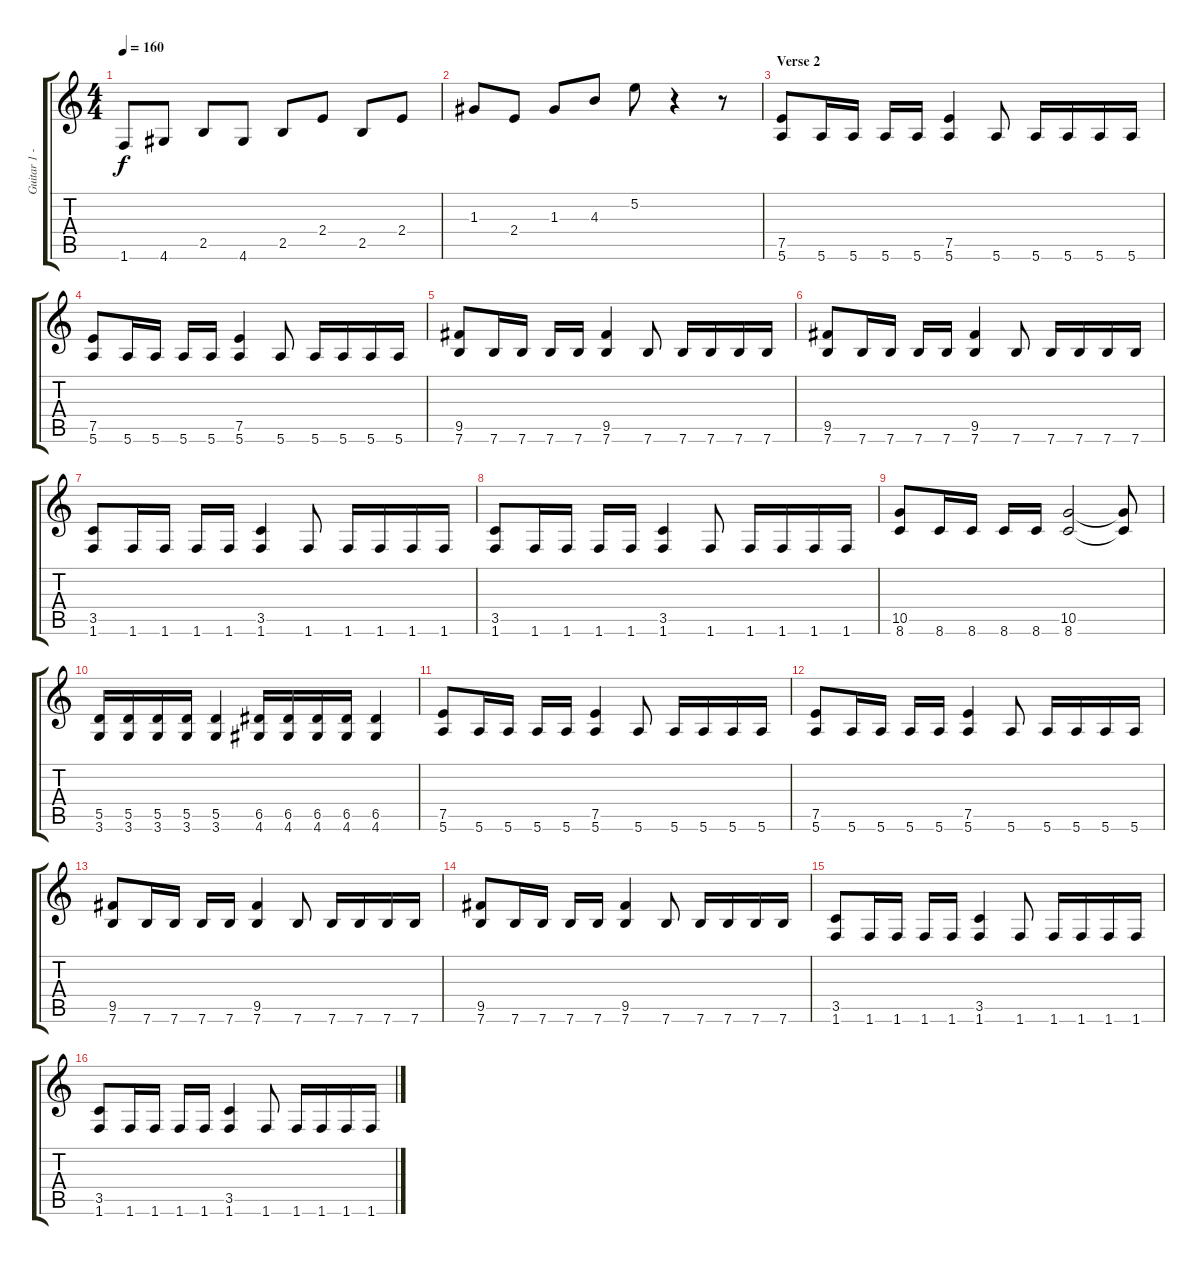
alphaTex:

\track ("Guitar 1 - BG" "Guitar 1 -") {instrument distortionguitar}
\staff {score tabs}
\tuning (E4 B3 G3 D3 A2 E2) {hide}
\ts (4 4)
\tempo 160
\clef g2
\ks c
1.6.8{dy f} 4.6.8 2.5.8 4.6.8 2.5.8 2.4.8 2.5.8 2.4.8 |
1.3.8 2.4.8 1.3.8 4.3.8 5.2.8 r.4 r.8 |
\section ("" "Verse 2")
(7.5 5.6).8 5.6.16 5.6.16 5.6.16 5.6.16 (7.5 5.6).4 5.6.8 5.6.16 5.6.16 5.6.16 5.6.16 |
(7.5 5.6).8 5.6.16 5.6.16 5.6.16 5.6.16 (7.5 5.6).4 5.6.8 5.6.16 5.6.16 5.6.16 5.6.16 |
(9.5 7.6).8 7.6.16 7.6.16 7.6.16 7.6.16 (9.5 7.6).4 7.6.8 7.6.16 7.6.16 7.6.16 7.6.16 |
(9.5 7.6).8 7.6.16 7.6.16 7.6.16 7.6.16 (9.5 7.6).4 7.6.8 7.6.16 7.6.16 7.6.16 7.6.16 |
(3.5 1.6).8 1.6.16 1.6.16 1.6.16 1.6.16 (3.5 1.6).4 1.6.8 1.6.16 1.6.16 1.6.16 1.6.16 |
(3.5 1.6).8 1.6.16 1.6.16 1.6.16 1.6.16 (3.5 1.6).4 1.6.8 1.6.16 1.6.16 1.6.16 1.6.16 |
(10.5 8.6).8 8.6.16 8.6.16 8.6.16 8.6.16 (10.5 8.6).2 (10.5{t} 8.6{t}).8 |
(5.5 3.6).16 (5.5 3.6).16 (5.5 3.6).16 (5.5 3.6).16 (5.5 3.6).4 (6.5 4.6).16 (6.5 4.6).16 (6.5 4.6).16 (6.5 4.6).16 (6.5 4.6).4 |
(7.5 5.6).8 5.6.16 5.6.16 5.6.16 5.6.16 (7.5 5.6).4 5.6.8 5.6.16 5.6.16 5.6.16 5.6.16 |
(7.5 5.6).8 5.6.16 5.6.16 5.6.16 5.6.16 (7.5 5.6).4 5.6.8 5.6.16 5.6.16 5.6.16 5.6.16 |
(9.5 7.6).8 7.6.16 7.6.16 7.6.16 7.6.16 (9.5 7.6).4 7.6.8 7.6.16 7.6.16 7.6.16 7.6.16 |
(9.5 7.6).8 7.6.16 7.6.16 7.6.16 7.6.16 (9.5 7.6).4 7.6.8 7.6.16 7.6.16 7.6.16 7.6.16 |
(3.5 1.6).8 1.6.16 1.6.16 1.6.16 1.6.16 (3.5 1.6).4 1.6.8 1.6.16 1.6.16 1.6.16 1.6.16 |
(3.5 1.6).8 1.6.16 1.6.16 1.6.16 1.6.16 (3.5 1.6).4 1.6.8 1.6.16 1.6.16 1.6.16 1.6.16
